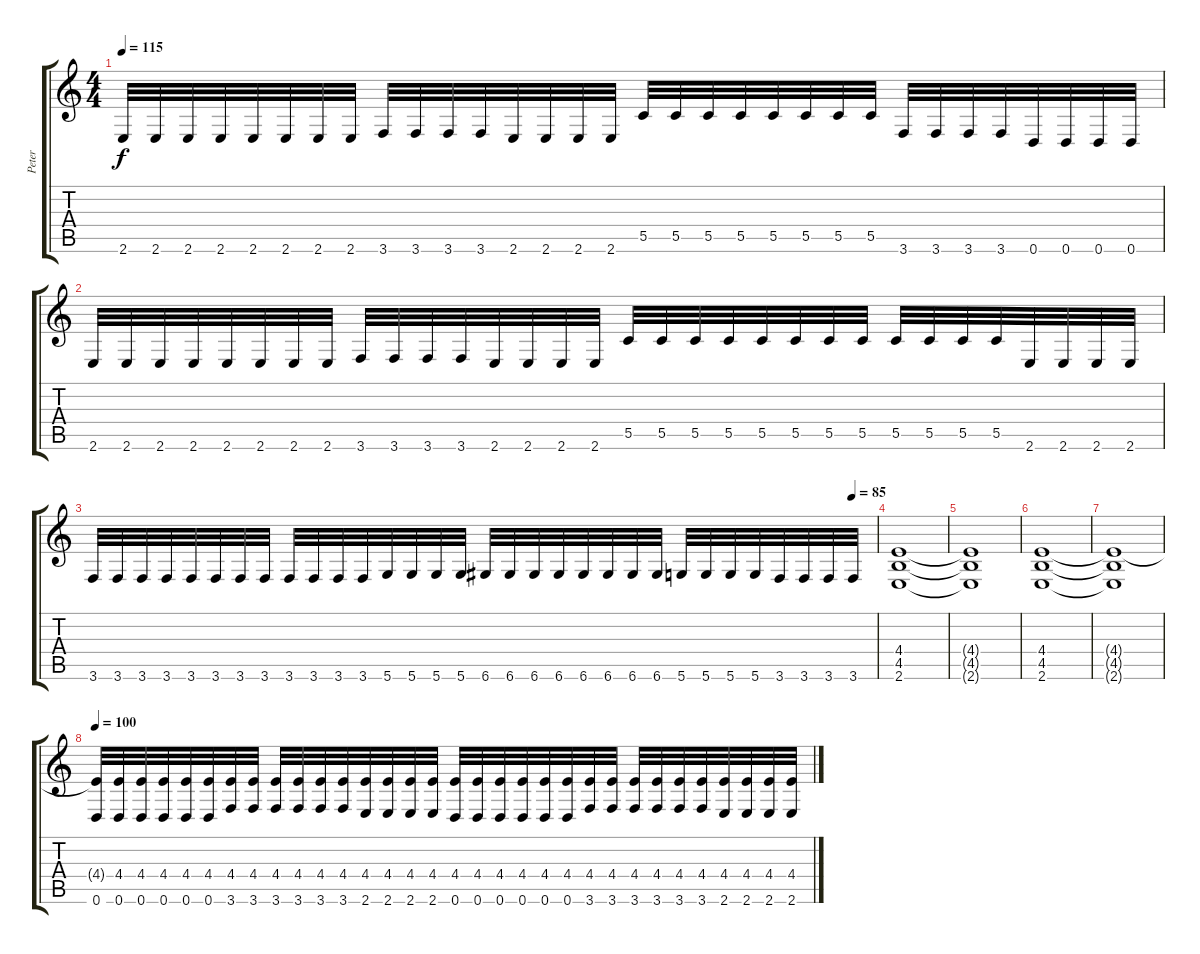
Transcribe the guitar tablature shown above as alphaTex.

\track ("Peter" "Peter") {instrument overdrivenguitar}
\staff {score tabs}
\tuning (D4 A3 F3 C3 G2 D2) {hide}
\ts (4 4)
\tempo 115
\clef g2
\ks c
2.6.32{dy f} 2.6.32 2.6.32 2.6.32 2.6.32 2.6.32 2.6.32 2.6.32 3.6.32 3.6.32 3.6.32 3.6.32 2.6.32 2.6.32 2.6.32 2.6.32 5.5.32 5.5.32 5.5.32 5.5.32 5.5.32 5.5.32 5.5.32 5.5.32 3.6.32 3.6.32 3.6.32 3.6.32 0.6.32 0.6.32 0.6.32 0.6.32 |
2.6.32 2.6.32 2.6.32 2.6.32 2.6.32 2.6.32 2.6.32 2.6.32 3.6.32 3.6.32 3.6.32 3.6.32 2.6.32 2.6.32 2.6.32 2.6.32 5.5.32 5.5.32 5.5.32 5.5.32 5.5.32 5.5.32 5.5.32 5.5.32 5.5.32 5.5.32 5.5.32 5.5.32 2.6.32 2.6.32 2.6.32 2.6.32 |
\tempo (85 0.96875)
3.6.32 3.6.32 3.6.32 3.6.32 3.6.32 3.6.32 3.6.32 3.6.32 3.6.32 3.6.32 3.6.32 3.6.32 5.6.32 5.6.32 5.6.32 5.6.32 6.6.32 6.6.32 6.6.32 6.6.32 6.6.32 6.6.32 6.6.32 6.6.32 5.6.32 5.6.32 5.6.32 5.6.32 3.6.32 3.6.32 3.6.32 3.6.32 |
(4.4 4.5 2.6).1 |
(4.4{t} 4.5{t} 2.6{t}).1 |
(4.4 4.5 2.6).1 |
(4.4{t} 4.5{t} 2.6{t}).1 |
\tempo 100
(4.4{t} 0.6).32 (4.4 0.6).32 (4.4 0.6).32 (4.4 0.6).32 (4.4 0.6).32 (4.4 0.6).32 (4.4 3.6).32 (4.4 3.6).32 (4.4 3.6).32 (4.4 3.6).32 (4.4 3.6).32 (4.4 3.6).32 (4.4 2.6).32 (4.4 2.6).32 (4.4 2.6).32 (4.4 2.6).32 (4.4 0.6).32 (4.4 0.6).32 (4.4 0.6).32 (4.4 0.6).32 (4.4 0.6).32 (4.4 0.6).32 (4.4 3.6).32 (4.4 3.6).32 (4.4 3.6).32 (4.4 3.6).32 (4.4 3.6).32 (4.4 3.6).32 (4.4 2.6).32 (4.4 2.6).32 (4.4 2.6).32 (4.4 2.6).32
